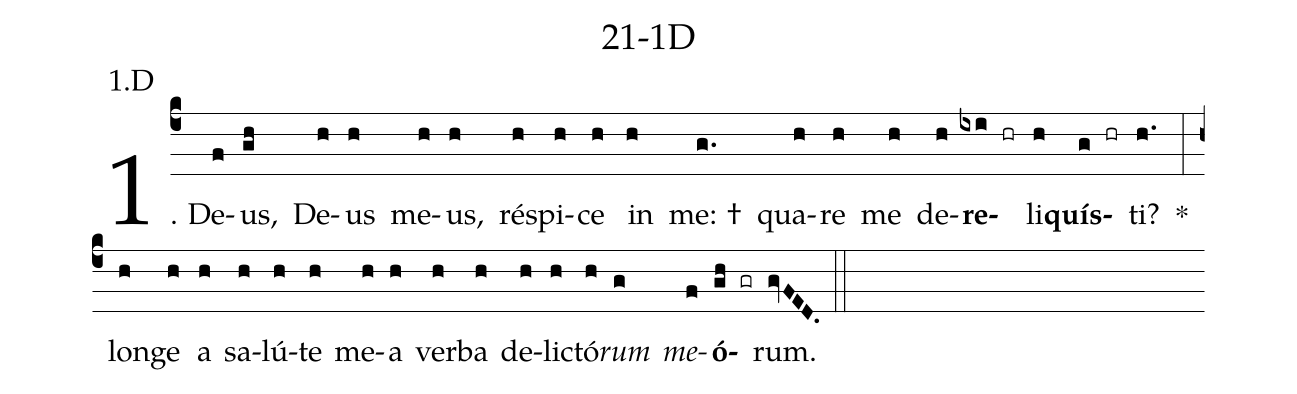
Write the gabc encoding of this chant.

name: 21-1D;
annotation: 1.D;
%%
(c4)1. De(f)us,(gh) De(h)us(h) me(h)us,(h) ré(h)spi(h)ce(h) in(h) me: †(g.) qua(h)re(h) me(h) de(h)<b>re</b>(ixi hr)li(h)<b>quís</b>(g hr)ti?(h.) *(:) lon(h)ge(h) a(h) sa(h)lú(h)te(h) me(h)a(h) ver(h)ba(h) de(h)lic(h)tó(h)<i>rum</i>(g) <i>me</i>(f)<b>ó</b>(gh gr)rum.(gvFED.) (::)
